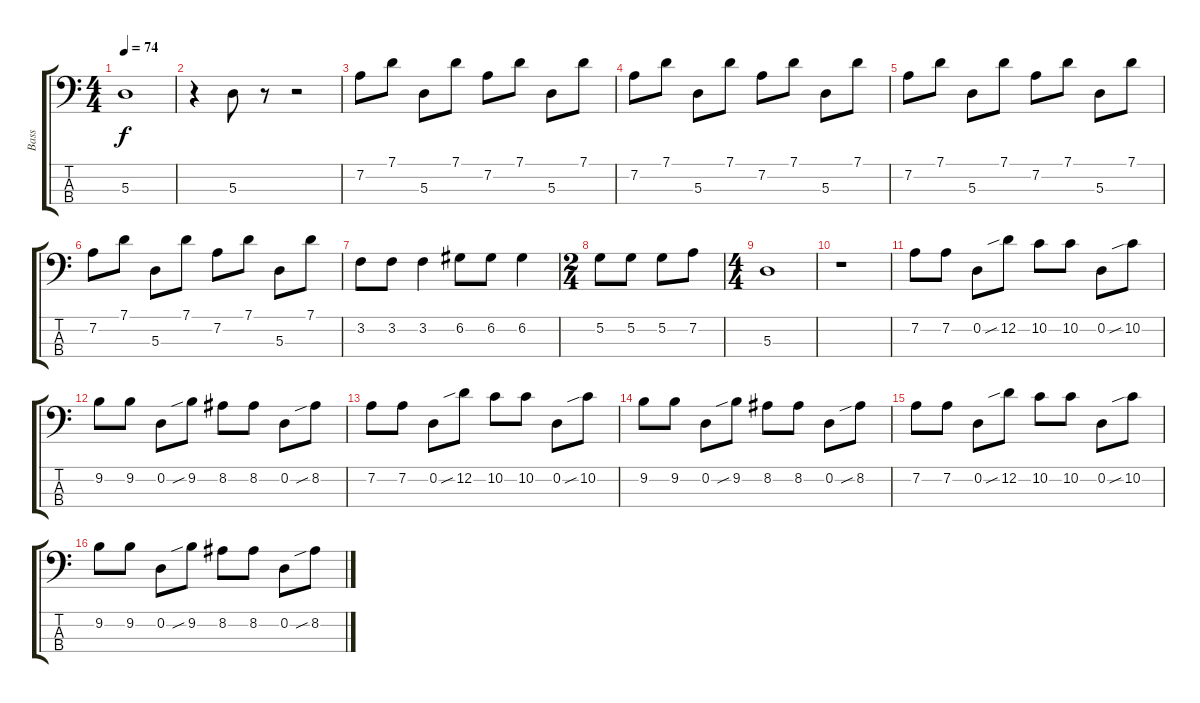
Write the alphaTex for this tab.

\track ("Bass" "Bass") {instrument acousticbass}
\staff {score tabs}
\tuning (G2 D2 A1 E1) {hide}
\ts (4 4)
\tempo 74
\clef f4
\ks c
5.3.1{dy f} |
r.4 5.3.8 r.8 r.2 |
7.2.8 7.1.8 5.3.8 7.1.8 7.2.8 7.1.8 5.3.8 7.1.8 |
7.2.8 7.1.8 5.3.8 7.1.8 7.2.8 7.1.8 5.3.8 7.1.8 |
7.2.8 7.1.8 5.3.8 7.1.8 7.2.8 7.1.8 5.3.8 7.1.8 |
7.2.8 7.1.8 5.3.8 7.1.8 7.2.8 7.1.8 5.3.8 7.1.8 |
3.2.8 3.2.8 3.2.4 6.2.8 6.2.8 6.2.4 |
\ts (2 4)
5.2.8 5.2.8 5.2.8 7.2.8 |
\ts (4 4)
5.3.1 |
r.1 |
7.2.8 7.2.8 0.2.8 12.2{sib}.8 10.2.8 10.2.8 0.2.8 10.2{sib}.8 |
9.2.8 9.2.8 0.2.8 9.2{sib}.8 8.2.8 8.2.8 0.2.8 8.2{sib}.8 |
7.2.8 7.2.8 0.2.8 12.2{sib}.8 10.2.8 10.2.8 0.2.8 10.2{sib}.8 |
9.2.8 9.2.8 0.2.8 9.2{sib}.8 8.2.8 8.2.8 0.2.8 8.2{sib}.8 |
7.2.8 7.2.8 0.2.8 12.2{sib}.8 10.2.8 10.2.8 0.2.8 10.2{sib}.8 |
9.2.8 9.2.8 0.2.8 9.2{sib}.8 8.2.8 8.2.8 0.2.8 8.2{sib}.8
